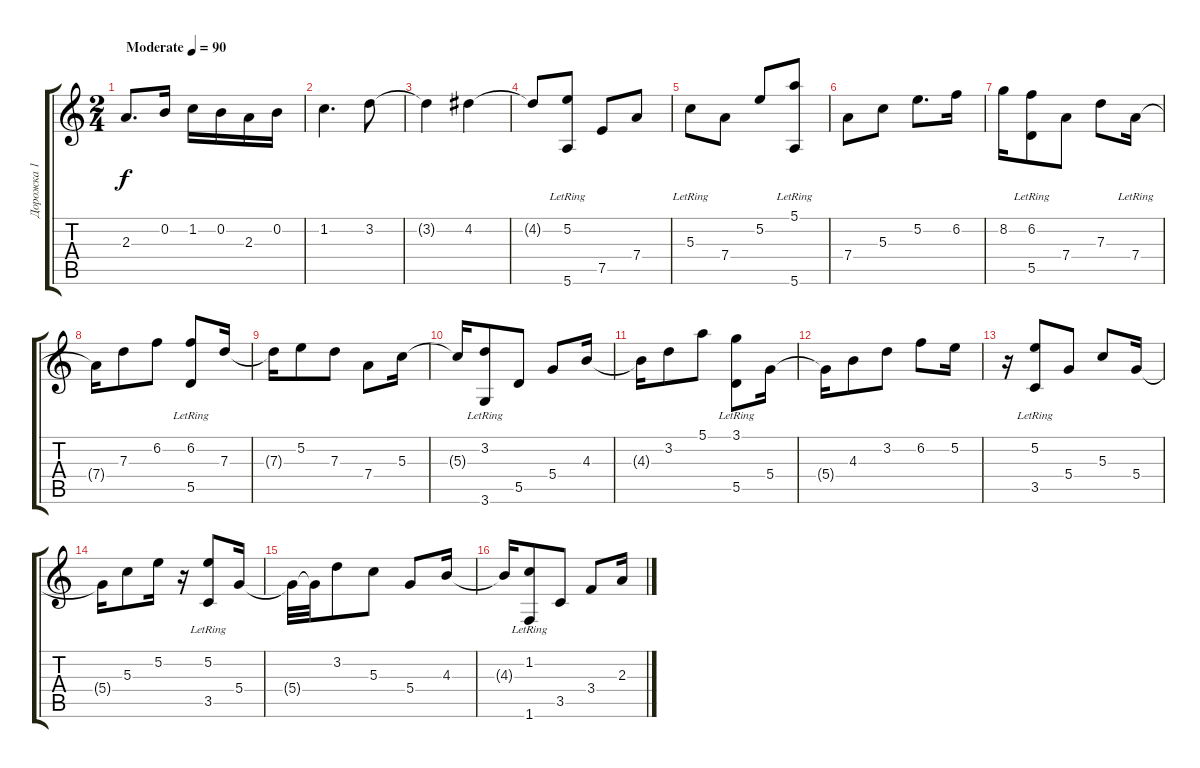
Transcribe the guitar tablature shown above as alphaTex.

\track ("Дорожка 1" "Дорожка 1") {instrument electricguitarjazz}
\staff {score tabs}
\tuning (E4 B3 G3 D3 A2 E2) {hide}
\ts (2 4)
\tempo (90 "Moderate")
\clef g2
\ks c
2.3.8{d dy f instrument electricguitarjazz} 0.2.16 1.2.16 0.2.16 2.3.16 0.2.16 |
1.2.4{d} 3.2.8 |
3.2{t}.4 4.2.4 |
4.2{t}.8 (5.2{lr} 5.6).8 7.5.8 7.4.8 |
5.3{lr}.8 7.4.8 5.2.8 (5.1{lr} 5.6).8 |
7.4.8 5.3.8 5.2.8{d} 6.2.16 |
8.2.16 (6.2{lr} 5.5).8 7.4.8 7.3.8 7.4{lr}.16 |
7.4{t}.16 7.3.8 6.2.8 (6.2{lr} 5.5).8 7.3.16 |
7.3{t}.16 5.2.8 7.3.8 7.4.8 5.3.16 |
5.3{t}.16 (3.2{lr} 3.6).8 5.5.8 5.4.8 4.3.16 |
4.3{t}.16 3.2.8 5.1.8 (3.1{lr} 5.5).8 5.4.16 |
5.4{t}.16 4.3.8 3.2.8 6.2.8 5.2.16 |
r.16 (5.2{lr} 3.5).8 5.4.8 5.3.8 5.4.16 |
5.4{t}.16 5.3.8 5.2.16 r.16 (5.2{lr} 3.5).8 5.4.16 |
5.4{t}.32 5.4{t}.32 3.2.8 5.3.8 5.4.8 4.3.16 |
4.3{t}.16 (1.2 1.6{lr}).8 3.5.8 3.4.8 2.3.16
